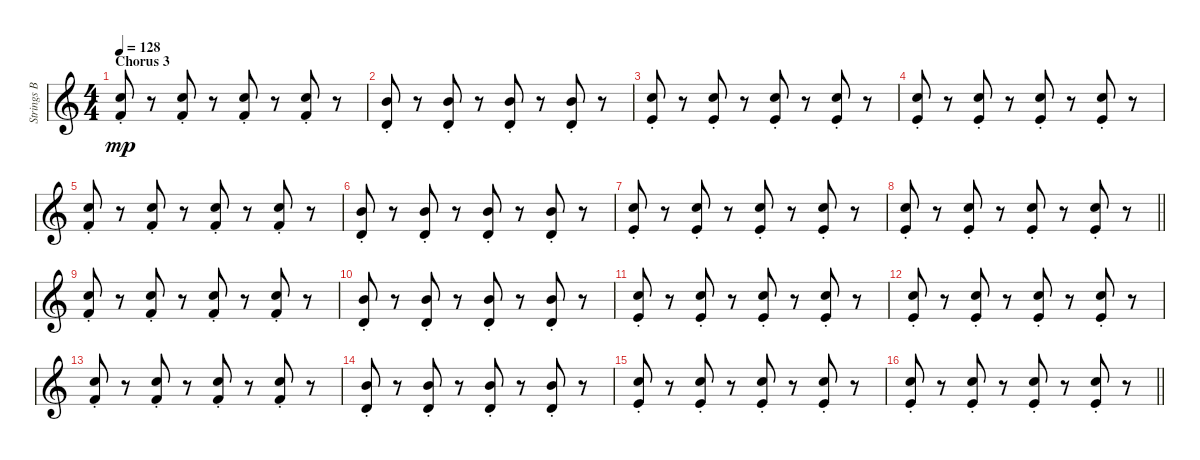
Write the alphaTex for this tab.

\track ("Strings B" "Strings B") {instrument stringensemble1}
\staff {score}
\tuning (E4 B3 G3 D3 A2 E2) {hide}
\ts (4 4)
\section ("" "Chorus 3")
\tempo 128
\clef g2
\ks c
(13.2{st} 15.4{st}).8{dy mp} r.8 (13.2{st} 15.4{st}).8 r.8 (13.2{st} 15.4{st}).8 r.8 (13.2{st} 15.4{st}).8 r.8 |
(12.2{st} 12.4{st}).8 r.8 (12.2{st} 12.4{st}).8 r.8 (12.2{st} 12.4{st}).8 r.8 (12.2{st} 12.4{st}).8 r.8 |
(13.2{st} 14.4{st}).8 r.8 (13.2{st} 14.4{st}).8 r.8 (13.2{st} 14.4{st}).8 r.8 (13.2{st} 14.4{st}).8 r.8 |
(13.2{st} 14.4{st}).8 r.8 (13.2{st} 14.4{st}).8 r.8 (13.2{st} 14.4{st}).8 r.8 (13.2{st} 14.4{st}).8 r.8 |
(13.2{st} 15.4{st}).8 r.8 (13.2{st} 15.4{st}).8 r.8 (13.2{st} 15.4{st}).8 r.8 (13.2{st} 15.4{st}).8 r.8 |
(12.2{st} 12.4{st}).8 r.8 (12.2{st} 12.4{st}).8 r.8 (12.2{st} 12.4{st}).8 r.8 (12.2{st} 12.4{st}).8 r.8 |
(13.2{st} 14.4{st}).8 r.8 (13.2{st} 14.4{st}).8 r.8 (13.2{st} 14.4{st}).8 r.8 (13.2{st} 14.4{st}).8 r.8 |
\barLineRight lightlight
(13.2{st} 14.4{st}).8 r.8 (13.2{st} 14.4{st}).8 r.8 (13.2{st} 14.4{st}).8 r.8 (13.2{st} 14.4{st}).8 r.8 |
\section ("" "")
(13.2{st} 15.4{st}).8 r.8 (13.2{st} 15.4{st}).8 r.8 (13.2{st} 15.4{st}).8 r.8 (13.2{st} 15.4{st}).8 r.8 |
(12.2{st} 12.4{st}).8 r.8 (12.2{st} 12.4{st}).8 r.8 (12.2{st} 12.4{st}).8 r.8 (12.2{st} 12.4{st}).8 r.8 |
(13.2{st} 14.4{st}).8 r.8 (13.2{st} 14.4{st}).8 r.8 (13.2{st} 14.4{st}).8 r.8 (13.2{st} 14.4{st}).8 r.8 |
(13.2{st} 14.4{st}).8 r.8 (13.2{st} 14.4{st}).8 r.8 (13.2{st} 14.4{st}).8 r.8 (13.2{st} 14.4{st}).8 r.8 |
(13.2{st} 15.4{st}).8 r.8 (13.2{st} 15.4{st}).8 r.8 (13.2{st} 15.4{st}).8 r.8 (13.2{st} 15.4{st}).8 r.8 |
(12.2{st} 12.4{st}).8 r.8 (12.2{st} 12.4{st}).8 r.8 (12.2{st} 12.4{st}).8 r.8 (12.2{st} 12.4{st}).8 r.8 |
(13.2{st} 14.4{st}).8 r.8 (13.2{st} 14.4{st}).8 r.8 (13.2{st} 14.4{st}).8 r.8 (13.2{st} 14.4{st}).8 r.8 |
\barLineRight lightlight
(13.2{st} 14.4{st}).8 r.8 (13.2{st} 14.4{st}).8 r.8 (13.2{st} 14.4{st}).8 r.8 (13.2{st} 14.4{st}).8 r.8
